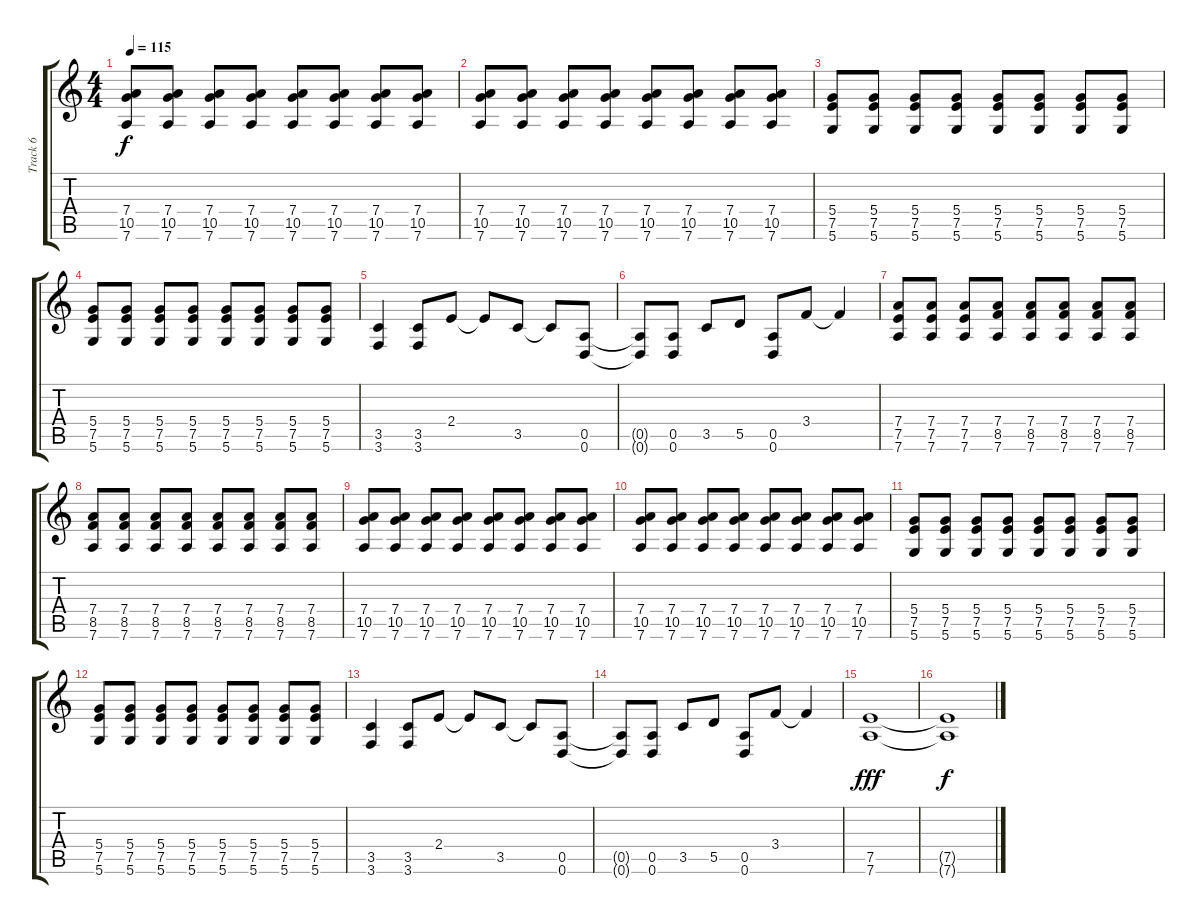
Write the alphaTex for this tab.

\track ("Track 6" "Track 6") {instrument overdrivenguitar}
\staff {score tabs}
\tuning (E4 B3 G3 D3 A2 D2) {hide}
\ts (4 4)
\tempo 115
\clef g2
\ks c
(7.4 10.5 7.6).8{dy f} (7.4 10.5 7.6).8 (7.4 10.5 7.6).8 (7.4 10.5 7.6).8 (7.4 10.5 7.6).8 (7.4 10.5 7.6).8 (7.4 10.5 7.6).8 (7.4 10.5 7.6).8 |
(7.4 10.5 7.6).8 (7.4 10.5 7.6).8 (7.4 10.5 7.6).8 (7.4 10.5 7.6).8 (7.4 10.5 7.6).8 (7.4 10.5 7.6).8 (7.4 10.5 7.6).8 (7.4 10.5 7.6).8 |
(5.4 7.5 5.6).8 (5.4 7.5 5.6).8 (5.4 7.5 5.6).8 (5.4 7.5 5.6).8 (5.4 7.5 5.6).8 (5.4 7.5 5.6).8 (5.4 7.5 5.6).8 (5.4 7.5 5.6).8 |
(5.4 7.5 5.6).8 (5.4 7.5 5.6).8 (5.4 7.5 5.6).8 (5.4 7.5 5.6).8 (5.4 7.5 5.6).8 (5.4 7.5 5.6).8 (5.4 7.5 5.6).8 (5.4 7.5 5.6).8 |
(3.5 3.6).4 (3.5 3.6).8 2.4.8 2.4{t}.8 3.5.8 3.5{t}.8 (0.5 0.6).8 |
(0.5{t} 0.6{t}).8 (0.5 0.6).8 3.5.8 5.5.8 (0.5 0.6).8 3.4.8 3.4{t}.4 |
(7.4 7.5 7.6).8 (7.4 7.5 7.6).8 (7.4 7.5 7.6).8 (7.4 8.5 7.6).8 (7.4 8.5 7.6).8 (7.4 8.5 7.6).8 (7.4 8.5 7.6).8 (7.4 8.5 7.6).8 |
(7.4 8.5 7.6).8 (7.4 8.5 7.6).8 (7.4 8.5 7.6).8 (7.4 8.5 7.6).8 (7.4 8.5 7.6).8 (7.4 8.5 7.6).8 (7.4 8.5 7.6).8 (7.4 8.5 7.6).8 |
(7.4 10.5 7.6).8 (7.4 10.5 7.6).8 (7.4 10.5 7.6).8 (7.4 10.5 7.6).8 (7.4 10.5 7.6).8 (7.4 10.5 7.6).8 (7.4 10.5 7.6).8 (7.4 10.5 7.6).8 |
(7.4 10.5 7.6).8 (7.4 10.5 7.6).8 (7.4 10.5 7.6).8 (7.4 10.5 7.6).8 (7.4 10.5 7.6).8 (7.4 10.5 7.6).8 (7.4 10.5 7.6).8 (7.4 10.5 7.6).8 |
(5.4 7.5 5.6).8 (5.4 7.5 5.6).8 (5.4 7.5 5.6).8 (5.4 7.5 5.6).8 (5.4 7.5 5.6).8 (5.4 7.5 5.6).8 (5.4 7.5 5.6).8 (5.4 7.5 5.6).8 |
(5.4 7.5 5.6).8 (5.4 7.5 5.6).8 (5.4 7.5 5.6).8 (5.4 7.5 5.6).8 (5.4 7.5 5.6).8 (5.4 7.5 5.6).8 (5.4 7.5 5.6).8 (5.4 7.5 5.6).8 |
(3.5 3.6).4 (3.5 3.6).8 2.4.8 2.4{t}.8 3.5.8 3.5{t}.8 (0.5 0.6).8 |
(0.5{t} 0.6{t}).8 (0.5 0.6).8 3.5.8 5.5.8 (0.5 0.6).8 3.4.8 3.4{t}.4 |
(7.5 7.6).1{dy fff instrument overdrivenguitar} |
(7.5{t} 7.6{t}).1{dy f}
